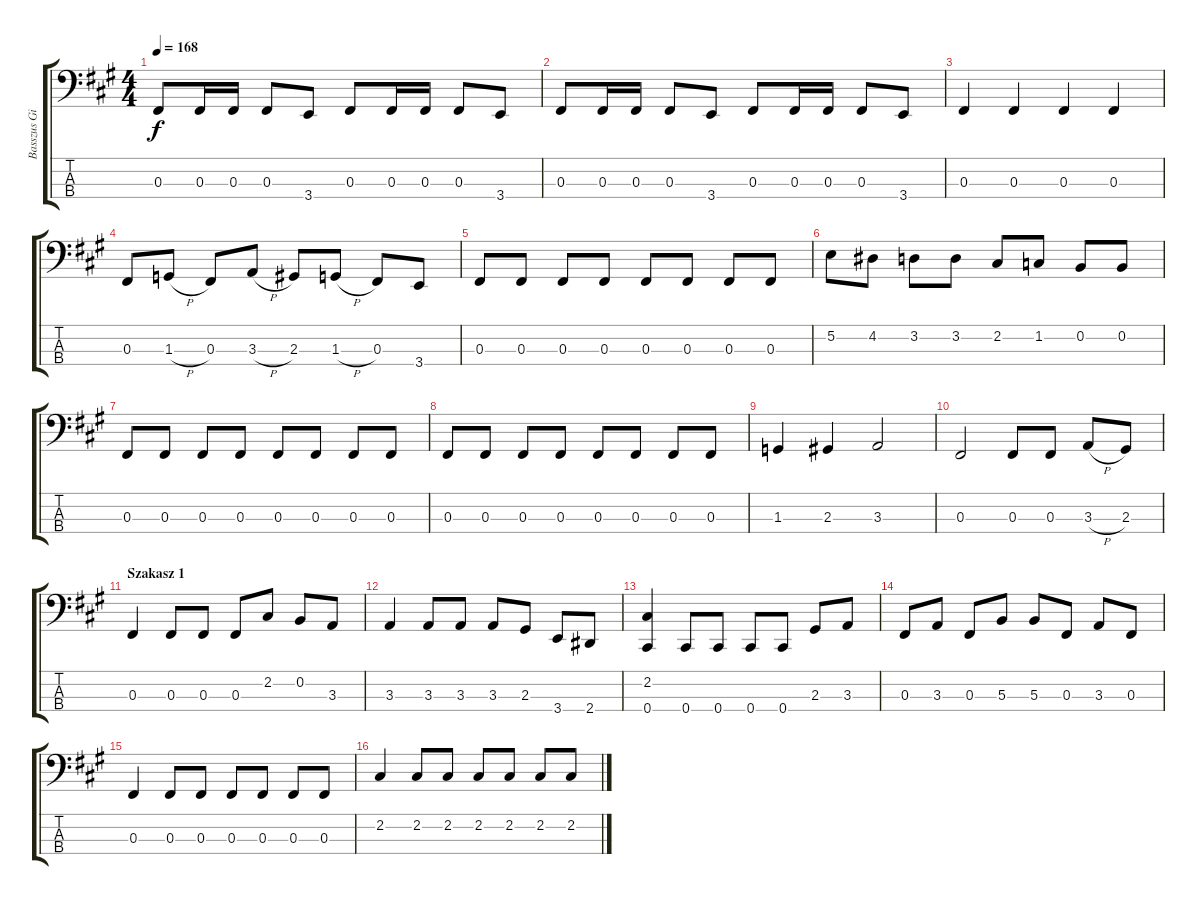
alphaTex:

\track ("Basszus Gitár" "Basszus Gi") {instrument electricbassfinger}
\staff {score tabs}
\tuning (E2 B1 Gb1 Db1) {hide}
\ts (4 4)
\tempo 168
\clef f4
\ks f#minor
0.3.8{dy f} 0.3.16 0.3.16 0.3.8 3.4.8 0.3.8 0.3.16 0.3.16 0.3.8 3.4.8 |
0.3.8 0.3.16 0.3.16 0.3.8 3.4.8 0.3.8 0.3.16 0.3.16 0.3.8 3.4.8 |
0.3.4 0.3.4 0.3.4 0.3.4 |
0.3.8 1.3{h}.8 0.3.8 3.3{h}.8 2.3.8 1.3{h}.8 0.3.8 3.4.8 |
0.3.8 0.3.8 0.3.8 0.3.8 0.3.8 0.3.8 0.3.8 0.3.8 |
5.2.8 4.2.8 3.2.8 3.2.8 2.2.8 1.2.8 0.2.8 0.2.8 |
0.3.8 0.3.8 0.3.8 0.3.8 0.3.8 0.3.8 0.3.8 0.3.8 |
0.3.8 0.3.8 0.3.8 0.3.8 0.3.8 0.3.8 0.3.8 0.3.8 |
1.3.4 2.3.4 3.3.2 |
0.3.2 0.3.8 0.3.8 3.3{h}.8 2.3.8 |
\section ("" "Szakasz 1")
0.3.4 0.3.8 0.3.8 0.3.8 2.2.8 0.2.8 3.3.8 |
3.3.4 3.3.8 3.3.8 3.3.8 2.3.8 3.4.8 2.4.8 |
(2.2 0.4).4 0.4.8 0.4.8 0.4.8 0.4.8 2.3.8 3.3.8 |
0.3.8 3.3.8 0.3.8 5.3.8 5.3.8 0.3.8 3.3.8 0.3.8 |
0.3.4 0.3.8 0.3.8 0.3.8 0.3.8 0.3.8 0.3.8 |
2.2.4 2.2.8 2.2.8 2.2.8 2.2.8 2.2.8 2.2.8
